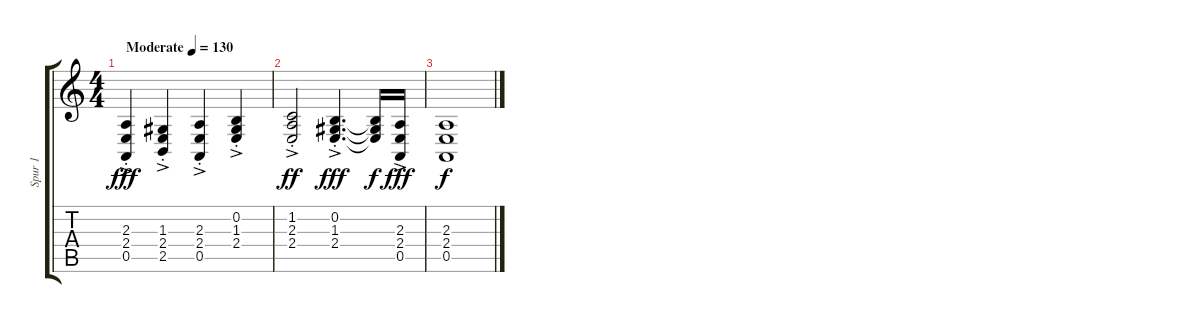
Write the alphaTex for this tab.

\track ("Spur 1" "Spur 1") {instrument orchestrahit}
\staff {score tabs}
\tuning (E4 B3 G3 D3 A2 E2) {hide}
\ts (4 4)
\tempo (130 "Moderate")
\clef g2
\ks c
(2.3{ac st} 2.4{ac st} 0.5{ac st}).4{dy fff instrument orchestrahit} (1.3{ac st} 2.4{ac st} 2.5{ac st}).4 (2.3{ac st} 2.4{ac st} 0.5{ac st}).4 (0.2{ac st} 1.3{ac st} 2.4{ac st}).4 |
(1.2{ac st} 2.3{ac st} 2.4{ac st}).2{dy ff} (0.2{ac st} 1.3{ac st} 2.4{ac st}).4{d dy fff} (0.2{t} 1.3{t} 2.4{t}).16{dy f} (2.3{ac} 2.4{ac} 0.5{ac}).16{dy fff} |
(2.3 2.4 0.5).1{dy f}
